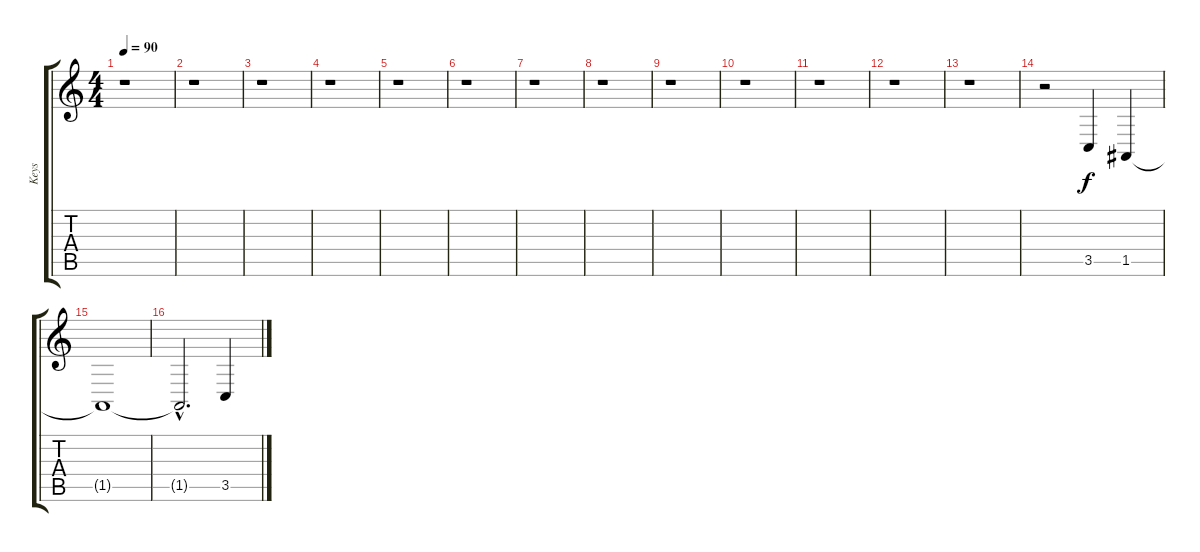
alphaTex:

\track ("Keys" "Keys") {instrument synthstrings2}
\staff {score tabs}
\tuning (E4 B3 G3 D3 A2 E2) {hide}
\ts (4 4)
\tempo 90
\clef g2
\ks c
r.1{dy f instrument synthstrings2} |
r.1 |
r.1 |
r.1 |
r.1 |
r.1 |
r.1 |
r.1 |
r.1 |
r.1 |
r.1 |
r.1 |
r.1 |
r.2 3.5.4 1.5.4 |
1.5{t}.1 |
1.5{hac t}.2{d} 3.5.4
